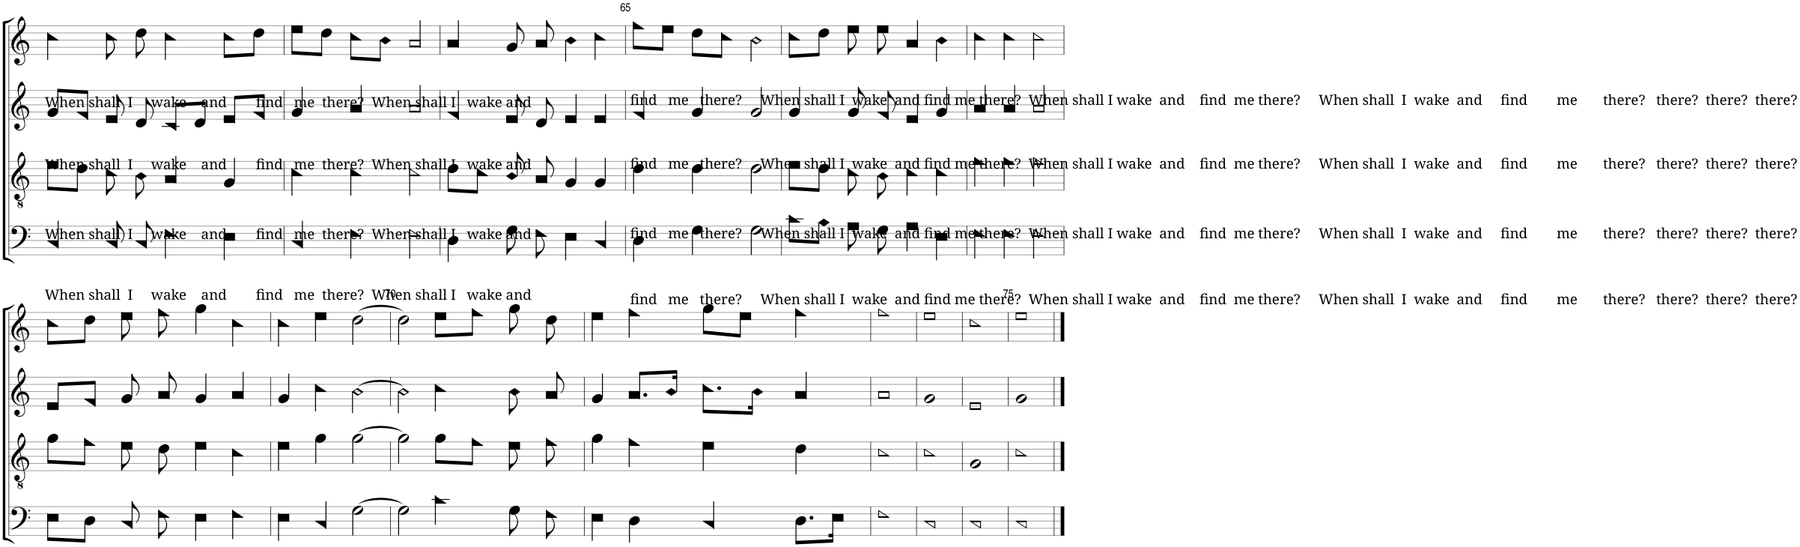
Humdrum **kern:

**kern	**kern	**kern	**kern
*part4	*part3	*part2	*part1
*staff4	*staff3	*staff2	*staff1
*I"Bass	*I"Tenor	*I"Voice	*I"Voice
!!LO:PB:g=z
*clefF4	*clefGv2	*clefG2	*clefG2
*k[]	*k[]	*k[]	*k[]
*M4/4	*M4/4	*M4/4	*M4/4
*met(c|)	*met(c|)	*met(c|)	*met(c|)
=62	=62	=62	=62
!	!	!	!LO:TX:a:t=When shall  I     wake    and        find   me  there?  When shall I   wake and
!	!	!LO:TX:a:t=When shall  I     wake    and        find   me  there?  When shall I   wake and	!
!	!LO:TX:a:t=When shall  I     wake    and        find   me  there?  When shall I   wake and	!	!
!LO:TX:a:t=When shall  I     wake    and        find   me  there?  When shall I   wake and	!	!	!
4C!/	8e!\L	8g!/L	4cc!\
.	8d!\J	8f!/J	.
8C!/	8c!\	8e!/	8cc!\
8C!/	8B!\	8d!/	8dd!\
4F!\	4A!/	8c!/L	4cc!\
.	.	8d!/J	.
4E!\	4G!/	8e!/L	8cc!\L
.	.	8f!/J	8dd!\J
=63	=63	=63	=63
4C!/	4c!\	4g!/	8ee!\L
.	.	.	8dd!\J
4F!\	4c!\	4a!/	8cc!\L
.	.	.	8b!\J
2F!\	2c!\	2a!/	2a!/
=64	=64	=64	=64
4D!\	8d!\L	4f!/	4a!/
.	8c!\J	.	.
8G!\	8B!/	8e!/	8g!/
8F!\	8A!/	8d!/	8a!/
4E!\	4G!/	4e!/	4b!\
4C!/	4G!/	4e!/	4cc!\
=65	=65	=65	=65
!	!	!	!LO:TX:a:t=find   me   there?     When shall I  wake  and find me there?  When shall I wake  and    find  me there?     When shall  I  wake  and     find        me       there?   there?  there?  there?
!	!	!LO:TX:a:t=find   me   there?     When shall I  wake  and find me there?  When shall I wake  and    find  me there?     When shall  I  wake  and     find        me       there?   there?  there?  there?	!
!	!LO:TX:a:t=find   me   there?     When shall I  wake  and find me there?  When shall I wake  and    find  me there?     When shall  I  wake  and     find        me       there?   there?  there?  there?	!	!
!LO:TX:a:t=find   me   there?     When shall I  wake  and find me there?  When shall I wake  and    find  me there?     When shall  I  wake  and     find        me       there?   there?  there?  there?	!	!	!
4D!\	4d!\	4f!/	8ff!\L
.	.	.	8ee!\J
4G!\	4d!\	4g!/	8dd!\L
.	.	.	8cc!\J
2G!\	2d!\	2g!/	2b!\
=66	=66	=66	=66
8c!\L	8e!\L	4g!/	8cc!\L
8B!\J	8d!\J	.	8dd!\J
8A!\	8c!\	8g!/	8ee!\
8G!\	8B!\	8f!/	8ee!\
4A!\	4c!\	4e!/	4a!/
4E!\	4c!\	4g!/	4b!\
=67	=67	=67	=67
4F!\	4f!\	4a!/	4cc!\
4F!\	4f!\	4a!/	4cc!\
2F!\	2f!\	2a!/	2cc!\
!!LO:LB:g=z
=68	=68	=68	=68
8E!\L	8g!\L	8e!/L	8cc!\L
8D!\J	8f!\J	8f!/J	8dd!\J
8C!/	8e!\	8g!/	8ee!\
8F!\	8d!\	8a!/	8ff!\
4E!\	4e!\	4g!/	4gg!\
4F!\	4c!\	4a!/	4cc!\
=69	=69	=69	=69
4E!\	4e!\	4g!/	4cc!\
4C!/	4g!\	4cc!\	4ee!\
[2G!\	[2g!\	[2b!\	[2dd!\
=70	=70	=70	=70
2G!\]	2g!\]	2b!\]	2dd!\]
4c!\	8g!\L	4cc!\	8ee!\L
.	8f!\J	.	8ff!\J
8G!\	8e!\	8b!\	8gg!\
8F!\	8f!\	8a!/	8dd!\
=71	=71	=71	=71
4E!\	4g!\	4g!/	4ee!\
4D!\	4f!\	8.a!/L	4ff!\
.	.	16b!/Jk	.
4C!/	4e!\	8.cc!\L	8gg!\L
.	.	.	8ee!\J
.	.	16b!\Jk	.
8.D!\L	4d!\	4a!/	4ff!\
16E!\Jk	.	.	.
=72	=72	=72	=72
1F!	1c!	1a!	1ff!
=73	=73	=73	=73
1C!	1c!	1g!	1ee!
=74	=74	=74	=74
1C!	1G!	1e!	1cc!
=75	=75	=75	=75
1C!	1c!	1g!	1ee!
==	==	==	==
*-	*-	*-	*-
